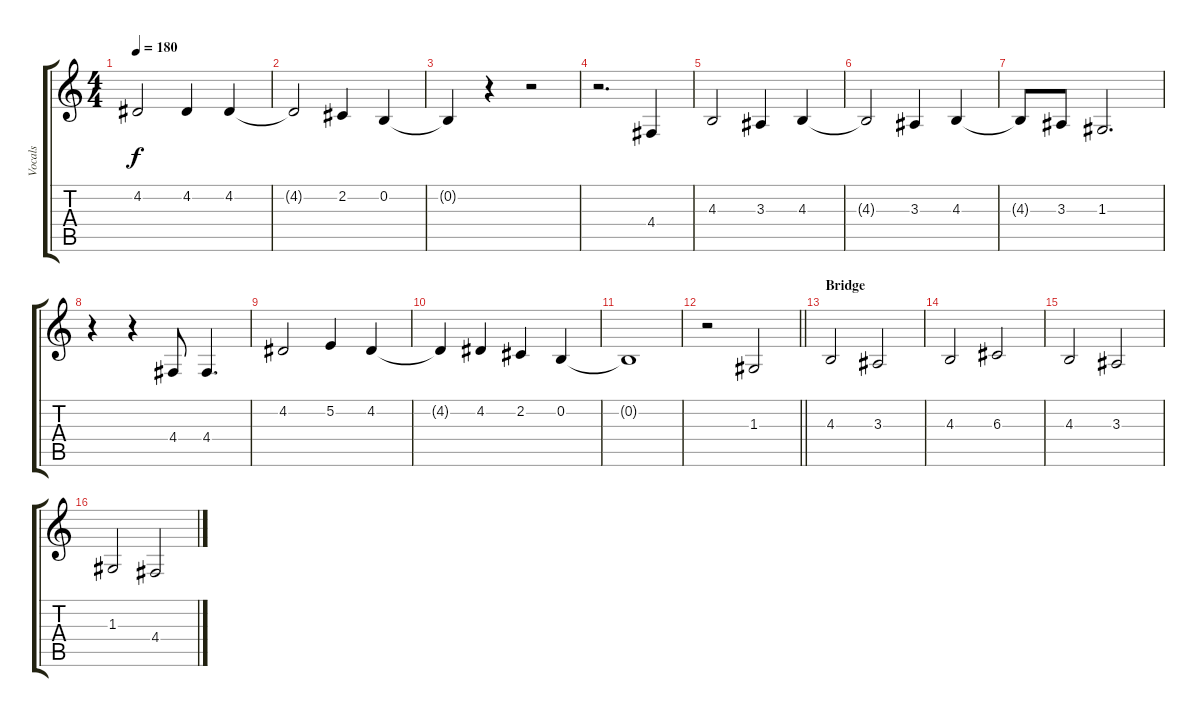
\track ("Vocals" "Vocals") {instrument altosax}
\staff {score tabs}
\tuning (E4 B3 G3 D3 A2 E2) {hide}
\ts (4 4)
\tempo 180
\clef g2
\ks c
4.2.2{dy f} 4.2.4 4.2.4 |
4.2{t}.2 2.2.4 0.2.4 |
0.2{t}.4 r.4 r.2 |
r.2{d} 4.4.4 |
4.3.2 3.3.4 4.3.4 |
4.3{t}.2 3.3.4 4.3.4 |
4.3{t}.8 3.3.8 1.3.2{d} |
r.4 r.4 4.4.8 4.4.4{d} |
4.2.2 5.2.4 4.2.4 |
4.2{t}.4 4.2.4 2.2.4 0.2.4 |
0.2{t}.1 |
\barLineRight lightlight
r.2 1.3.2 |
\section ("" "Bridge")
4.3.2 3.3.2 |
4.3.2 6.3.2 |
4.3.2 3.3.2 |
1.3.2 4.4.2
